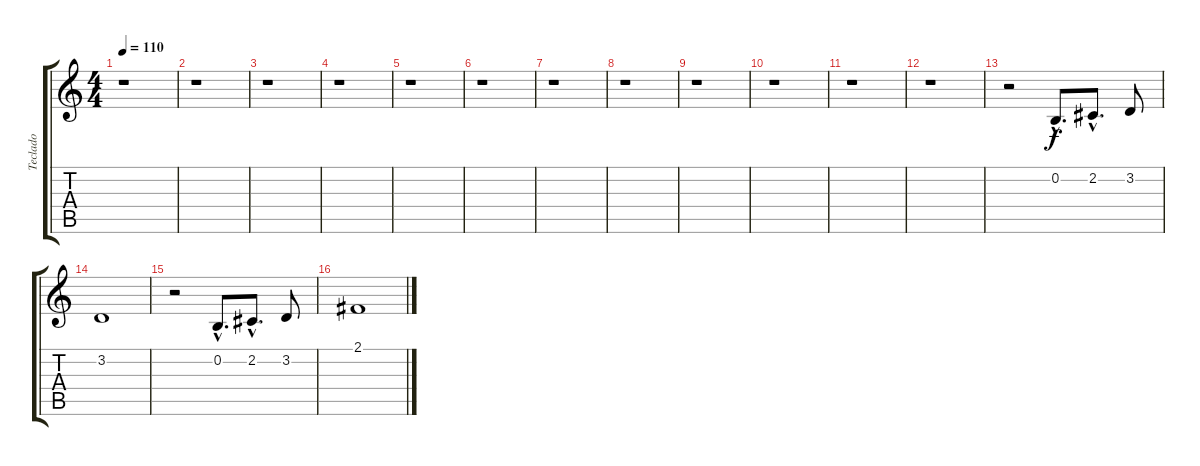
\track ("Teclado" "Teclado") {instrument stringensemble1}
\staff {score tabs}
\tuning (E4 B3 G3 D3 A2 E2) {hide}
\ts (4 4)
\tempo 110
\clef g2
\ks c
r.1{dy f} |
r.1 |
r.1 |
r.1 |
r.1 |
r.1 |
r.1 |
r.1 |
r.1 |
r.1 |
r.1 |
r.1 |
r.2 0.2{hac}.8{d instrument stringensemble1} 2.2{hac}.8{d} 3.2.8 |
3.2.1 |
r.2 0.2{hac}.8{d} 2.2{hac}.8{d} 3.2.8 |
2.1.1
